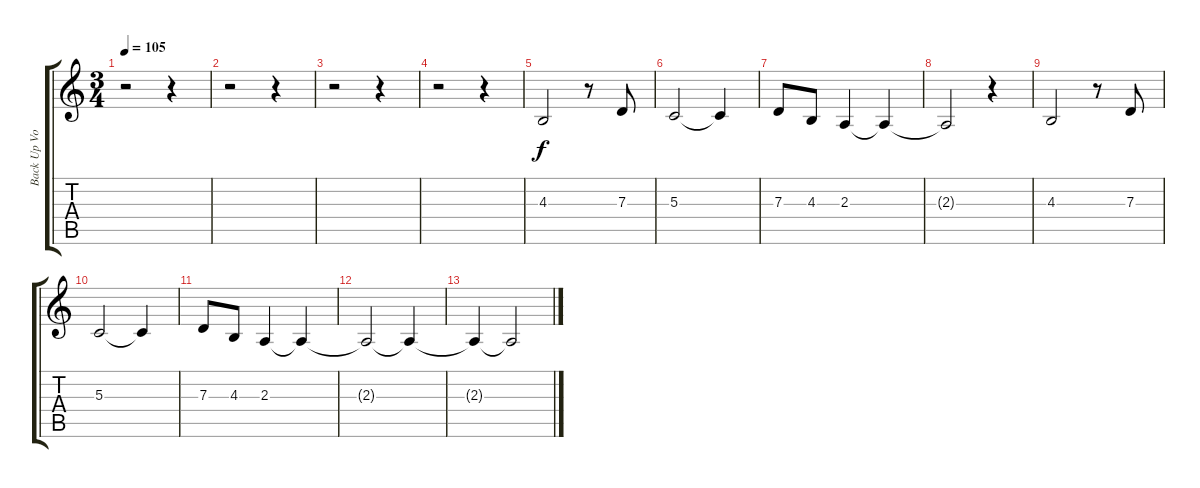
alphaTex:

\track ("Back Up Vocals" "Back Up Vo") {instrument lead2sawtooth}
\staff {score tabs}
\tuning (E4 B3 G3 D3 A2 E2) {hide}
\ts (3 4)
\tempo 105
\clef g2
\ks c
r.2{dy f} r.4 |
r.2 r.4 |
r.2 r.4 |
r.2 r.4 |
4.3.2 r.8 7.3.8 |
5.3.2 5.3{t}.4 |
7.3.8 4.3.8 2.3.4 2.3{t}.4 |
2.3{t}.2 r.4 |
4.3.2 r.8 7.3.8 |
5.3.2 5.3{t}.4 |
7.3.8 4.3.8 2.3.4 2.3{t}.4 |
2.3{t}.2 2.3{t}.4 |
2.3{t}.4 2.3{t}.2
